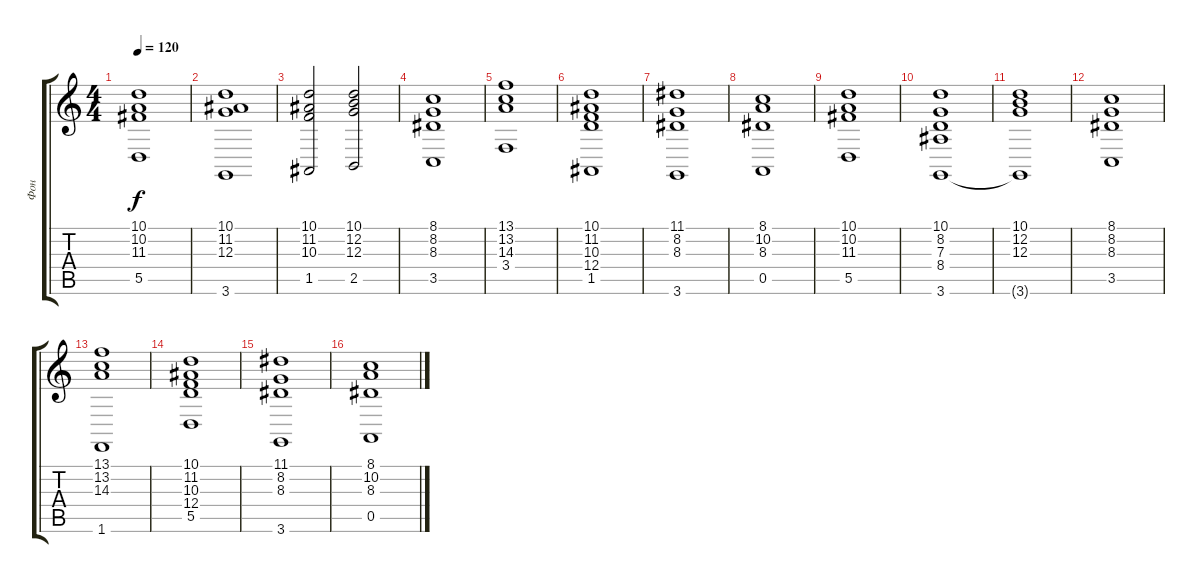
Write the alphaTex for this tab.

\track ("Фон" "Фон") {instrument synthstrings1}
\staff {score tabs}
\tuning (E4 B3 G3 D3 A2 E2) {hide}
\ts (4 4)
\tempo 120
\clef g2
\ks c
(10.1 10.2 11.3 5.5).1{dy f} |
(10.1 11.2 12.3 3.6).1 |
(10.1 11.2 10.3 1.5).2 (10.1 12.2 12.3 2.5).2 |
(8.1 8.2 8.3 3.5).1 |
(13.1 13.2 14.3 3.4).1 |
(10.1 11.2 10.3 12.4 1.5).1 |
(11.1 8.2 8.3 3.6).1 |
(8.1 10.2 8.3 0.5).1 |
(10.1 10.2 11.3 5.5).1 |
(10.1 8.2 7.3 8.4 3.6).1 |
(10.1 12.2 12.3 3.6{t}).1 |
(8.1 8.2 8.3 3.5).1 |
(13.1 13.2 14.3 1.6).1 |
(10.1 11.2 10.3 12.4 5.5).1 |
(11.1 8.2 8.3 3.6).1 |
(8.1 10.2 8.3 0.5).1
